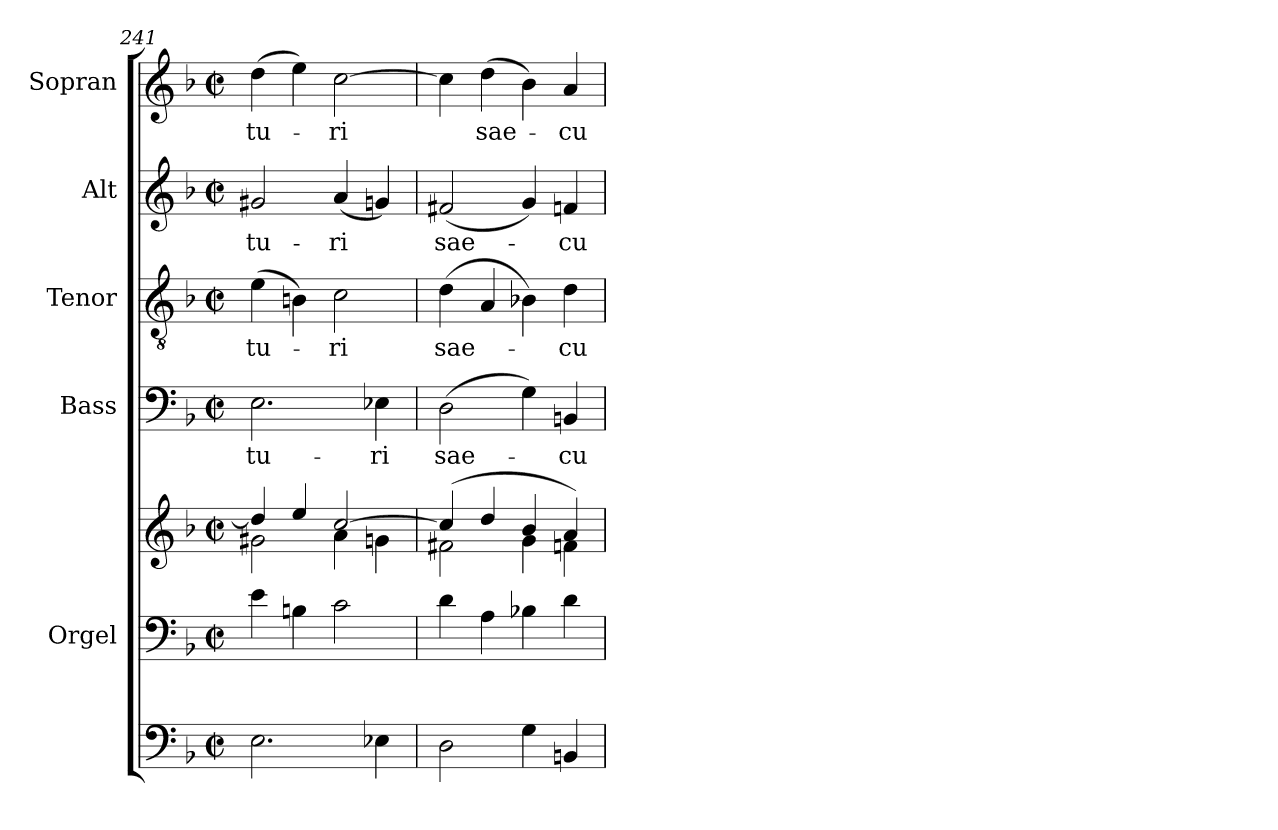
**kern	**kern	**kern	**kern	**text	**kern	**text	**kern	**text	**kern	**text
*part6	*part5	*part5	*part4	*part4	*part3	*part3	*part2	*part2	*part1	*part1
*staff7	*staff6	*staff5	*staff4	*staff4	*staff3	*staff3	*staff2	*staff2	*staff1	*staff1
*	*I"Orgel	*	*I"Bass	*	*I"Tenor	*	*I"Alt	*	*I"Sopran	*
*	*I'Org.	*	*I'B	*	*I'T	*	*I'A	*	*I'S	*
*clefF4	*clefF4	*clefG2	*clefF4	*	*clefGv2	*	*clefG2	*	*clefG2	*
*ITrd7c12	*	*	*	*	*	*	*	*	*	*
*k[b-]	*k[b-]	*k[b-]	*k[b-]	*	*k[b-]	*	*k[b-]	*	*k[b-]	*
*F:	*F:	*F:	*F:	*	*F:	*	*F:	*	*F:	*
*M2/2	*M2/2	*M2/2	*M2/2	*	*M2/2	*	*M2/2	*	*M2/2	*
*met(c|)	*met(c|)	*met(c|)	*met(c|)	*	*met(c|)	*	*met(c|)	*	*met(c|)	*
=241	=241	=241	=241	=241	=241	=241	=241	=241	=241	=241
*	*	*^	*	*	*	*	*	*	*	*
!	!	!	!	!	!LO:LY:b	!	!LO:LY:b	!	!LO:LY:b	!	!LO:LY:b
2.EE\	4e\	4dd/]	2g#X\	2.E\	-tu-	(>4e\	-tu-	2g#X/	-tu-	(>4dd\	-tu-
.	4Bn\	4ee/	.	.	.	4Bn\)	.	.	.	4ee\)	.
!	!	!	!	!	!	!	!LO:LY:b	!	!LO:LY:b	!	!LO:LY:b
.	2c\	[>2cc/	4a\	.	.	2c\	-ri	(<4a/	-ri	[2cc\	-ri
!	!	!	!	!	!LO:LY:b	!	!	!	!	!	!
4EE-X\	.	.	4gn\	4E-X\	-ri	.	.	4gn/)	.	.	.
=242	=242	=242	=242	=242	=242	=242	=242	=242	=242	=242	=242
!	!	!	!	!	!LO:LY:b	!	!LO:LY:b	!	!LO:LY:b	!	!
2DD\	4d\	(4cc/]	2f#X\	(>2D\	sae-	(>4d\	sae-	(<2f#X/	sae-	4cc\]	.
!	!	!	!	!	!	!	!	!	!	!	!LO:LY:b
.	4A\	4dd/	.	.	.	4A/	.	.	.	(>4dd\	sae-
4GG\	4B-X\	4b-/	4g\	4G\)	.	4B-X\)	.	4g/)	.	4b-\)	.
!	!	!	!	!	!LO:LY:b	!	!LO:LY:b	!	!LO:LY:b	!	!LO:LY:b
4BBBn/	4d\	4a/)	4fn\	4BBn/	-cu-	4d\	-cu-	4fn/	-cu-	4a/	-cu-
*	*	*v	*v	*	*	*	*	*	*	*	*
=	=	=	=	=	=	=	=	=	=	=
*-	*-	*-	*-	*-	*-	*-	*-	*-	*-	*-
